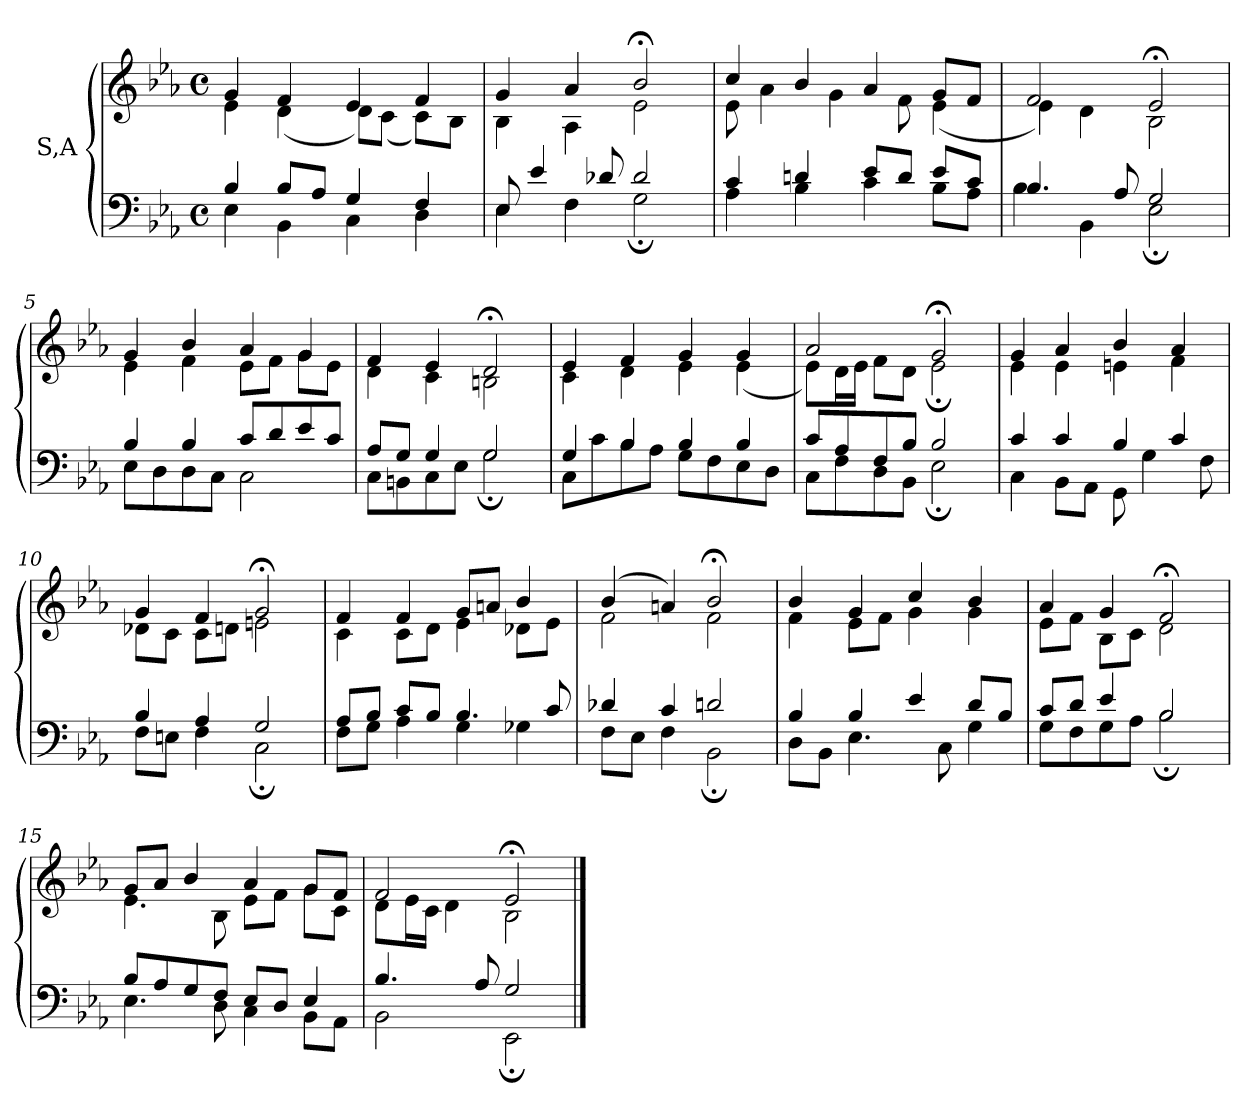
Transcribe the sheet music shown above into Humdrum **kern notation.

**kern	**kern
*part1	*part1
*staff2	*staff1
*I"S,A	*
!!LO:LB:g=z
*clefF4	*clefG2
*k[b-e-a-]	*k[b-e-a-]
*M4/4	*M4/4
*met(c)	*met(c)
=1	=1
*^	*^
4B-	4E-	4g	4e-
8B-L	4BB-	4f	(<4d
8A-J	.	.	.
4G	4C	4e-	8dL)
.	.	.	(<8cJ
4F	4D	4f	8cL)
.	.	.	8B-J
=2	=2	=2	=2
8E-	4E-	4g	4B-
4e-	.	.	.
.	4F	4a-	4A-
8d-X	.	.	.
2d-	2G;	2b-;<	2e-
=3	=3	=3	=3
4c	4A-	4cc	8e-
.	.	.	4a-
4dn	4B-	4b-	.
.	.	.	4g
8e-L	4c	4a-	.
8dJ	.	.	8f
8e-L	8B-L	8gL	(<4e-
8cJ	8A-J	8fJ	.
=4	=4	=4	=4
4.B-	4B-	2f	4e-)
.	4BB-	.	4d
8A-	.	.	.
2G	2E-;	2e-;<	2B-
!!LO:LB:g=z	!!
=5	=5	=5	=5
4B-	8E-L	4g	4e-
.	8D	.	.
4B-	8D	4b-	4f
.	8CJ	.	.
8cL	2C	4a-	8e-L
8d	.	.	8fJ
8e-	.	4g	8gL
8cJ	.	.	8e-J
=6	=6	=6	=6
8A-L	8CL	4f	4d
8GJ	8BBn	.	.
4G	8C	4e-	4c
.	8E-J	.	.
2G	2G;	2d;<	2Bn
=7	=7	=7	=7
4G	8CL	4e-	4c
.	8c	.	.
4B-	8B-	4f	4d
.	8A-J	.	.
4B-	8GL	4g	4e-
.	8F	.	.
4B-	8E-	4g	(<4e-
.	8DJ	.	.
=8	=8	=8	=8
8cL	8CL	2a-	8e-L)
8A-	8F	.	16dL
.	.	.	16e-JJ
8F	8D	.	8fL
8B-J	8BB-J	.	8dJ
2B-	2E-;	2g;<	2e-;
!!LO:LB:g=z	!!
=9	=9	=9	=9
4c	4C	4g	4e-
4c	8BB-L	4a-	4e-
.	8AA-J	.	.
4B-	8GG	4b-	4en
.	4G	.	.
4c	.	4a-	4f
.	8F	.	.
=10	=10	=10	=10
4B-	8FL	4g	8d-XL
.	8EnJ	.	8cJ
4A-	4F	4f	8cL
.	.	.	8dnJ
2G	2C;	2g;<	2en
=11	=11	=11	=11
8A-L	8FL	4f	4c
8B-J	8GJ	.	.
8cL	4A-	4f	8cL
8B-J	.	.	8dJ
4.B-	4G	8gL	4e-
.	.	8anJ	.
.	4G-X	4b-	8d-XL
8c	.	.	8e-J
=12	=12	=12	=12
4d-X	8FL	(>4b-	2f
.	8E-J	.	.
4c	4F	4an)	.
2dn	2BB-;	2b-;<	2f
!!LO:LB:g=z	!!
=13	=13	=13	=13
4B-	8DL	4b-	4f
.	8BB-J	.	.
4B-	4.E-	4g	8e-L
.	.	.	8fJ
4e-	.	4cc	4g
.	8C	.	.
8dL	4G	4b-	4g
8B-J	.	.	.
=14	=14	=14	=14
8cL	8GL	4a-	8e-L
8dJ	8F	.	8fJ
4e-	8G	4g	8B-L
.	8A-J	.	8cJ
2B-	2B-;	2f;<	2d
=15	=15	=15	=15
8B-L	4.E-	8gL	4.e-
8A-	.	8a-J	.
8G	.	4b-	.
8FJ	8D	.	8B-
8E-L	4C	4a-	8e-L
8DJ	.	.	8fJ
4E-	8BB-L	8gL	8gL
.	8AA-J	8fJ	8cJ
=16	=16	=16	=16
4.B-	2BB-	2f	8dL
.	.	.	16e-L
.	.	.	16cJJ
.	.	.	4d
8A-	.	.	.
2G	2EE-;	2e-;<	2B-
*v	*v	*	*
*	*v	*v
==	==
*-	*-
